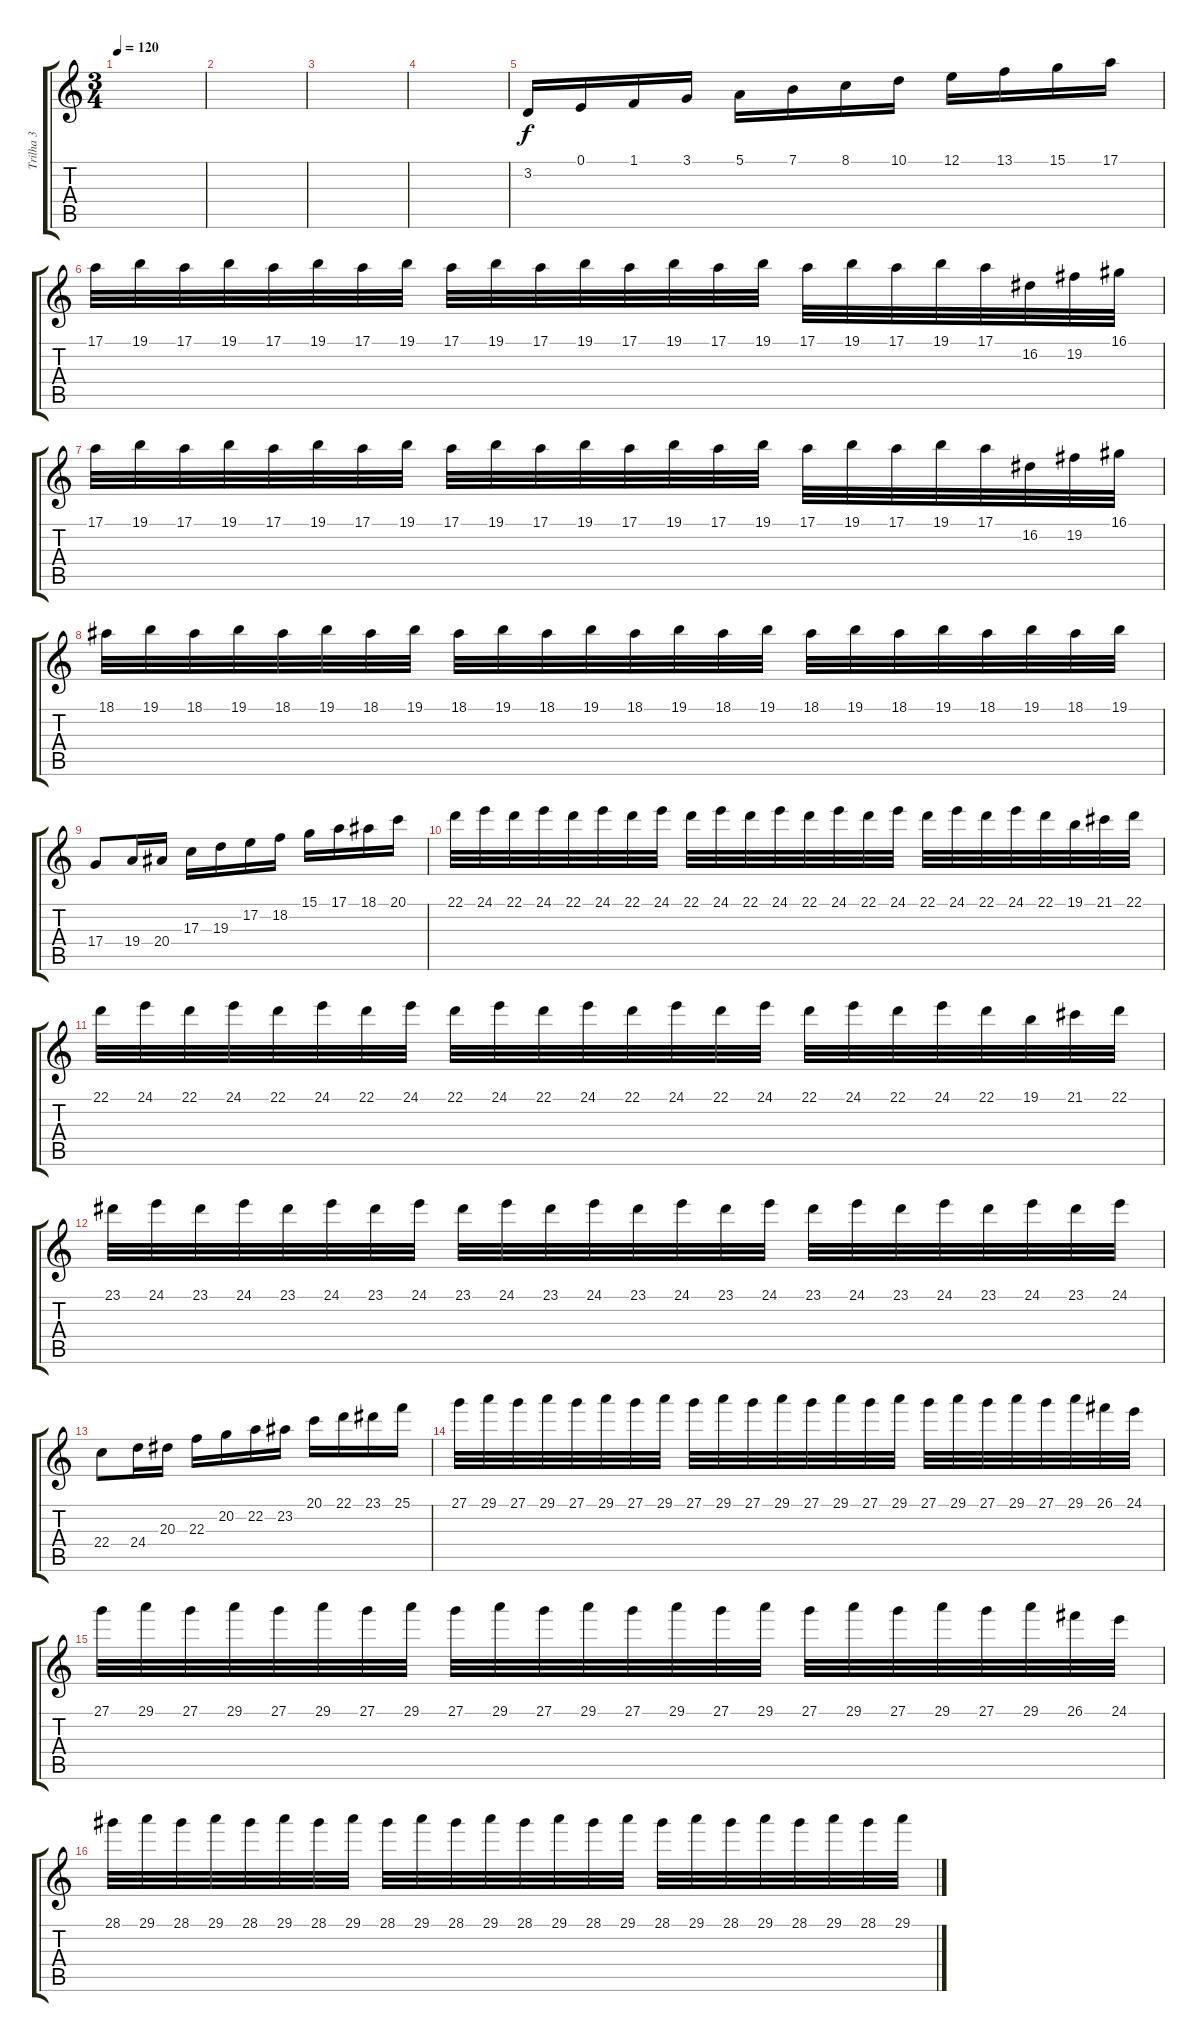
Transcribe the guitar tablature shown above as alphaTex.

\track ("Trilha 3" "Trilha 3") {instrument clarinet}
\staff {score tabs}
\tuning (E4 B3 G3 D3 A2 E2) {hide}
\ts (3 4)
\tempo 120
\clef g2
\ks c
|
|
|
|
3.2.16 0.1.16 1.1.16 3.1.16 5.1.16 7.1.16 8.1.16 10.1.16 12.1.16 13.1.16 15.1.16 17.1.16 |
17.1.32 19.1.32 17.1.32 19.1.32 17.1.32 19.1.32 17.1.32 19.1.32 17.1.32 19.1.32 17.1.32 19.1.32 17.1.32 19.1.32 17.1.32 19.1.32 17.1.32 19.1.32 17.1.32 19.1.32 17.1.32 16.2.32 19.2.32 16.1.32 |
17.1.32 19.1.32 17.1.32 19.1.32 17.1.32 19.1.32 17.1.32 19.1.32 17.1.32 19.1.32 17.1.32 19.1.32 17.1.32 19.1.32 17.1.32 19.1.32 17.1.32 19.1.32 17.1.32 19.1.32 17.1.32 16.2.32 19.2.32 16.1.32 |
18.1.32 19.1.32 18.1.32 19.1.32 18.1.32 19.1.32 18.1.32 19.1.32 18.1.32 19.1.32 18.1.32 19.1.32 18.1.32 19.1.32 18.1.32 19.1.32 18.1.32 19.1.32 18.1.32 19.1.32 18.1.32 19.1.32 18.1.32 19.1.32 |
17.4.8 19.4.16 20.4.16 17.3.16 19.3.16 17.2.16 18.2.16 15.1.16 17.1.16 18.1.16 20.1.16 |
22.1.32 24.1.32 22.1.32 24.1.32 22.1.32 24.1.32 22.1.32 24.1.32 22.1.32 24.1.32 22.1.32 24.1.32 22.1.32 24.1.32 22.1.32 24.1.32 22.1.32 24.1.32 22.1.32 24.1.32 22.1.32 19.1.32 21.1.32 22.1.32 |
22.1.32 24.1.32 22.1.32 24.1.32 22.1.32 24.1.32 22.1.32 24.1.32 22.1.32 24.1.32 22.1.32 24.1.32 22.1.32 24.1.32 22.1.32 24.1.32 22.1.32 24.1.32 22.1.32 24.1.32 22.1.32 19.1.32 21.1.32 22.1.32 |
23.1.32 24.1.32 23.1.32 24.1.32 23.1.32 24.1.32 23.1.32 24.1.32 23.1.32 24.1.32 23.1.32 24.1.32 23.1.32 24.1.32 23.1.32 24.1.32 23.1.32 24.1.32 23.1.32 24.1.32 23.1.32 24.1.32 23.1.32 24.1.32 |
22.4.8 24.4.16 20.3.16 22.3.16 20.2.16 22.2.16 23.2.16 20.1.16 22.1.16 23.1.16 25.1.16 |
27.1.32 29.1.32 27.1.32 29.1.32 27.1.32 29.1.32 27.1.32 29.1.32 27.1.32 29.1.32 27.1.32 29.1.32 27.1.32 29.1.32 27.1.32 29.1.32 27.1.32 29.1.32 27.1.32 29.1.32 27.1.32 29.1.32 26.1.32 24.1.32 |
27.1.32 29.1.32 27.1.32 29.1.32 27.1.32 29.1.32 27.1.32 29.1.32 27.1.32 29.1.32 27.1.32 29.1.32 27.1.32 29.1.32 27.1.32 29.1.32 27.1.32 29.1.32 27.1.32 29.1.32 27.1.32 29.1.32 26.1.32 24.1.32 |
28.1.32 29.1.32 28.1.32 29.1.32 28.1.32 29.1.32 28.1.32 29.1.32 28.1.32 29.1.32 28.1.32 29.1.32 28.1.32 29.1.32 28.1.32 29.1.32 28.1.32 29.1.32 28.1.32 29.1.32 28.1.32 29.1.32 28.1.32 29.1.32
